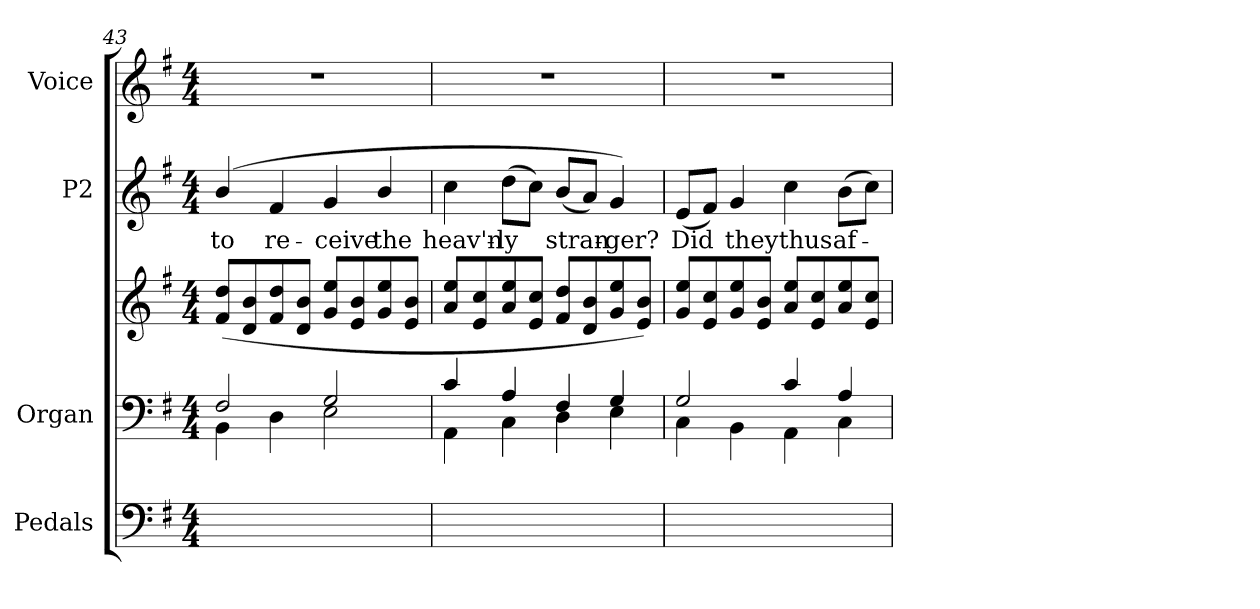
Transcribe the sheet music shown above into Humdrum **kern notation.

**kern	**kern	**kern	**kern	**text	**kern
*part4	*part3	*part3	*part2	*part2	*part1
*staff5	*staff4	*staff3	*staff2	*staff2	*staff1
*I"Pedals	*I"Organ	*	*I"P2	*	*I"Voice
*I'Ped.	*	*	*	*	*
*clefF4	*clefF4	*clefG2	*clefG2	*	*clefG2
*k[f#]	*k[f#]	*k[f#]	*k[f#]	*	*k[f#]
*G:	*G:	*G:	*G:	*	*G:
*M4/4	*M4/4	*M4/4	*M4/4	*	*M4/4
=43	=43	=43	=43	=43	=43
*	*^	*	*	*	*
!	!	!	!	!	!LO:LY:b:color=#000000	!
4BBi/yy	2F#i/	4BBi\	(8f#i/ 8ddiL	(4bi/	to	1r
.	.	.	8di/ 8bi	.	.	.
!	!	!	!	!	!LO:LY:b:color=#000000	!
4Di\yy	.	4Di\	8f#i/ 8ddi	4f#i/	re-	.
.	.	.	8di/ 8biJ	.	.	.
!	!	!	!	!	!LO:LY:b:color=#000000	!
2Ei\yy	2Gi/	2Ei\	8gi/ 8eeiL	4gi/	-ceive	.
.	.	.	8ei/ 8bi	.	.	.
!	!	!	!	!	!LO:LY:b:color=#000000	!
.	.	.	8gi/ 8eei	4bi/	the	.
.	.	.	8ei/ 8biJ	.	.	.
=44	=44	=44	=44	=44	=44	=44
!	!	!	!	!	!LO:LY:b:color=#000000	!
4AAi/yy	4ci/	4AAi\	8ai/ 8eeiL	4cci\	heav'n-	1r
.	.	.	8ei/ 8cci	.	.	.
!	!	!	!	!	!LO:LY:b:color=#000000	!
4Ci/yy	4Ai/	4Ci\	8ai/ 8eei	(8ddi\L	-ly	.
.	.	.	8ei/ 8cciJ	8cci\J)	.	.
!	!	!	!	!	!LO:LY:b:color=#000000	!
4Di\yy	4F#i/	4Di\	8f#i/ 8ddiL	(8bi/L	stran-	.
.	.	.	8di/ 8bi	8ai/J)	.	.
!	!	!	!	!	!LO:LY:b:color=#000000	!
4Ei\yy	4Gi/	4Ei\	8gi/ 8eei	4gi/)	-ger?	.
.	.	.	8ei/ 8biJ)	.	.	.
=45	=45	=45	=45	=45	=45	=45
!	!	!	!	!	!LO:LY:b:color=#000000	!
4Ci/yy	2Gi/	4Ci\	8gi/ 8eeiL	(8ei/L	Did	1r
.	.	.	8ei/ 8cci	8f#i/J)	.	.
!	!	!	!	!	!LO:LY:b:color=#000000	!
4BBi/yy	.	4BBi\	8gi/ 8eei	4gi/	they	.
.	.	.	8ei/ 8biJ	.	.	.
!	!	!	!	!	!LO:LY:b:color=#000000	!
4AAi/yy	4ci/	4AAi\	8ai/ 8eeiL	4cci\	thus	.
.	.	.	8ei/ 8cci	.	.	.
!	!	!	!	!	!LO:LY:b:color=#000000	!
4Ci/yy	4Ai/	4Ci\	8ai/ 8eei	(8bi\L	af-	.
.	.	.	8ei/ 8cciJ	8cci\J)	.	.
*	*v	*v	*	*	*	*
=	=	=	=	=	=
*-	*-	*-	*-	*-	*-
